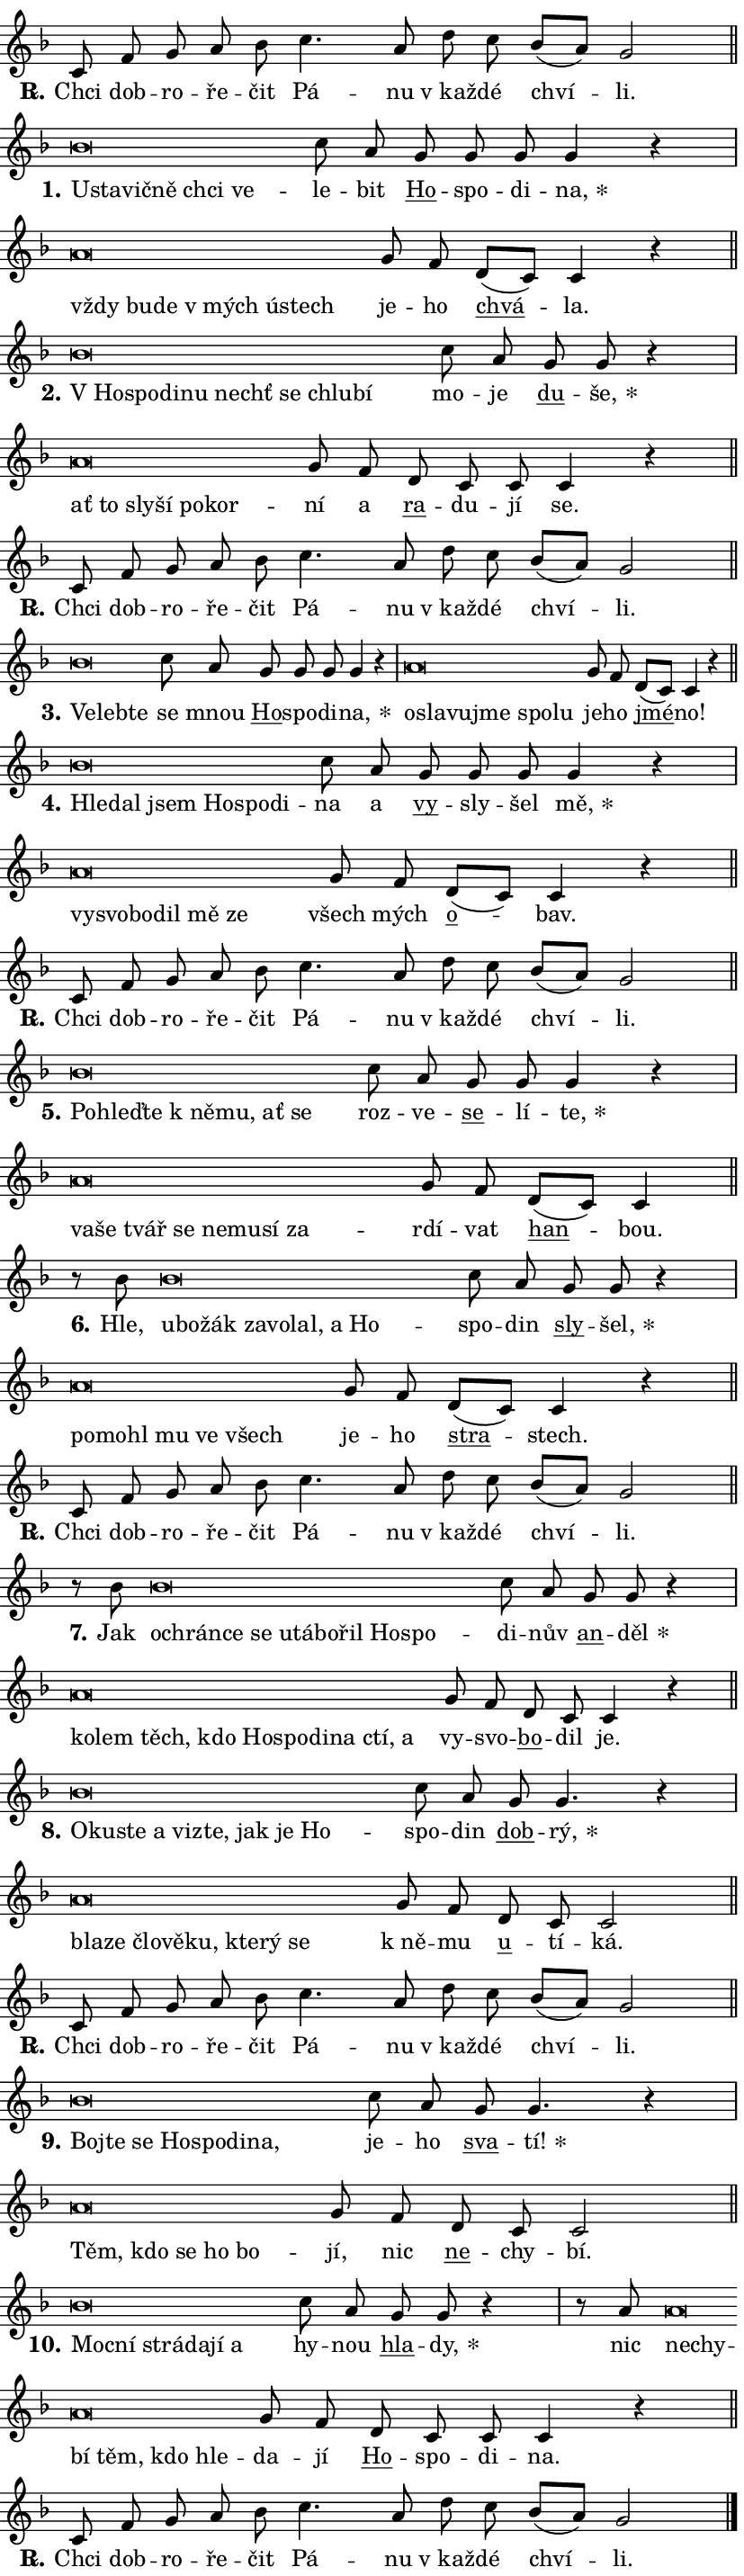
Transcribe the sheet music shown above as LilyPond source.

\version "2.24.0"
\header { tagline = "" }
\paper {
  indent = 0\cm
  top-margin = 0\cm
  right-margin = 0.13\cm % to fit lyric hyphens
  bottom-margin = 0\cm
  left-margin = 0\cm
  paper-width = 14\cm
  page-breaking = #ly:one-page-breaking
  system-system-spacing.basic-distance = #11
  score-system-spacing.basic-distance = #11
  ragged-last = ##f
}


%% Author: Thomas Morley
%% https://lists.gnu.org/archive/html/lilypond-user/2020-05/msg00002.html
#(define (line-position grob)
"Returns position of @var[grob} in current system:
   @code{'start}, if at first time-step
   @code{'end}, if at last time-step
   @code{'middle} otherwise
"
  (let* ((col (ly:item-get-column grob))
         (ln (ly:grob-object col 'left-neighbor))
         (rn (ly:grob-object col 'right-neighbor))
         (col-to-check-left (if (ly:grob? ln) ln col))
         (col-to-check-right (if (ly:grob? rn) rn col))
         (break-dir-left
           (and
             (ly:grob-property col-to-check-left 'non-musical #f)
             (ly:item-break-dir col-to-check-left)))
         (break-dir-right
           (and
             (ly:grob-property col-to-check-right 'non-musical #f)
             (ly:item-break-dir col-to-check-right))))
        (cond ((eqv? 1 break-dir-left) 'start)
              ((eqv? -1 break-dir-right) 'end)
              (else 'middle))))

#(define (tranparent-at-line-position vctor)
  (lambda (grob)
  "Relying on @code{line-position} select the relevant enry from @var{vctor}.
Used to determine transparency,"
    (case (line-position grob)
      ((end) (not (vector-ref vctor 0)))
      ((middle) (not (vector-ref vctor 1)))
      ((start) (not (vector-ref vctor 2))))))

noteHeadBreakVisibility =
#(define-music-function (break-visibility)(vector?)
"Makes @code{NoteHead}s transparent relying on @var{break-visibility}"
#{
  \override NoteHead.transparent =
    #(tranparent-at-line-position break-visibility)
#})

#(define delete-ledgers-for-transparent-note-heads
  (lambda (grob)
    "Reads whether a @code{NoteHead} is transparent.
If so this @code{NoteHead} is removed from @code{'note-heads} from
@var{grob}, which is supposed to be @code{LedgerLineSpanner}.
As a result ledgers are not printed for this @code{NoteHead}"
    (let* ((nhds-array (ly:grob-object grob 'note-heads))
           (nhds-list
             (if (ly:grob-array? nhds-array)
                 (ly:grob-array->list nhds-array)
                 '()))
           ;; Relies on the transparent-property being done before
           ;; Staff.LedgerLineSpanner.after-line-breaking is executed.
           ;; This is fragile ...
           (to-keep
             (remove
               (lambda (nhd)
                 (ly:grob-property nhd 'transparent #f))
               nhds-list)))
      ;; TODO find a better method to iterate over grob-arrays, similiar
      ;; to filter/remove etc for lists
      ;; For now rebuilt from scratch
      (set! (ly:grob-object grob 'note-heads)  '())
      (for-each
        (lambda (nhd)
          (ly:pointer-group-interface::add-grob grob 'note-heads nhd))
        to-keep))))

squashNotes = {
  \override NoteHead.X-extent = #'(-0.2 . 0.2)
  \override NoteHead.Y-extent = #'(-0.75 . 0)
  \override NoteHead.stencil =
    #(lambda (grob)
       (let ((pos (ly:grob-property grob 'staff-position)))
         (begin
           (if (< pos -7) (display "ERROR: Lower brevis then expected\n") (display ""))
           (if (<= pos -6) ly:text-interface::print ly:note-head::print))))
}
unSquashNotes = {
  \revert NoteHead.X-extent
  \revert NoteHead.Y-extent
  \revert NoteHead.stencil
}

hideNotes = \noteHeadBreakVisibility #begin-of-line-visible
unHideNotes = \noteHeadBreakVisibility #all-visible

% work-around for resetting accidentals
% https://lilypond.org/doc/v2.23/Documentation/notation/displaying-rhythms#unmetered-music
cadenzaMeasure = {
  \cadenzaOff
  \partial 1024 s1024
  \cadenzaOn
}

#(define-markup-command (accent layout props text) (markup?)
  "Underline accented syllable"
  (interpret-markup layout props
    #{\markup \override #'(offset . 4.3) \underline { #text }#}))

responsum = \markup \concat {
  "R" \hspace #-1.05 \path #0.1 #'((moveto 0 0.07) (lineto 0.9 0.8)) \hspace #0.05 "."
}

spaceSize = #0.6828661417322834 % exact space size for TeX Gyre Schola

\layout {
  \context {
    \Staff
    \remove "Time_signature_engraver"
    \override LedgerLineSpanner.after-line-breaking = #delete-ledgers-for-transparent-note-heads
  }
  \context {
    \Lyrics {
      \override LyricSpace.minimum-distance = \spaceSize
      \override LyricText.font-name = #"TeX Gyre Schola"
      \override LyricText.font-size = 1
      \override StanzaNumber.font-name = #"TeX Gyre Schola Bold"
      \override StanzaNumber.font-size = 1
    }
  }
  \context {
    \Score 
    \override NoteHead.text =
      #(lambda (grob) 
        (let ((pos (ly:grob-property grob 'staff-position)))
          #{\markup {
            \combine
              \halign #-0.55 \raise #(if (= pos -6) 0 0.5) \override #'(thickness . 2) \draw-line #'(3.2 . 0)
              \musicglyph "noteheads.sM1"
          }#}))
  }
}

% magnetic-lyrics.ily
%
%   written by
%     Jean Abou Samra <jean@abou-samra.fr>
%     Werner Lemberg <wl@gnu.org>
%
%   adapted by
%     Jiri Hon <jiri.hon@gmail.com>
%
% Version 2022-Apr-15

% https://www.mail-archive.com/lilypond-user@gnu.org/msg149350.html

#(define (Left_hyphen_pointer_engraver context)
   "Collect syllable-hyphen-syllable occurrences in lyrics and store
them in properties.  This engraver only looks to the left.  For
example, if the lyrics input is @code{foo -- bar}, it does the
following.

@itemize @bullet
@item
Set the @code{text} property of the @code{LyricHyphen} grob between
@q{foo} and @q{bar} to @code{foo}.

@item
Set the @code{left-hyphen} property of the @code{LyricText} grob with
text @q{foo} to the @code{LyricHyphen} grob between @q{foo} and
@q{bar}.
@end itemize

Use this auxiliary engraver in combination with the
@code{lyric-@/text::@/apply-@/magnetic-@/offset!} hook."
   (let ((hyphen #f)
         (text #f))
     (make-engraver
      (acknowledgers
       ((lyric-syllable-interface engraver grob source-engraver)
        (set! text grob)))
      (end-acknowledgers
       ((lyric-hyphen-interface engraver grob source-engraver)
        ;(when (not (grob::has-interface grob 'lyric-space-interface))
          (set! hyphen grob)));)
      ((stop-translation-timestep engraver)
       (when (and text hyphen)
         (ly:grob-set-object! text 'left-hyphen hyphen))
       (set! text #f)
       (set! hyphen #f)))))

#(define (lyric-text::apply-magnetic-offset! grob)
   "If the space between two syllables is less than the value in
property @code{LyricText@/.details@/.squash-threshold}, move the right
syllable to the left so that it gets concatenated with the left
syllable.

Use this function as a hook for
@code{LyricText@/.after-@/line-@/breaking} if the
@code{Left_@/hyphen_@/pointer_@/engraver} is active."
   (let ((hyphen (ly:grob-object grob 'left-hyphen #f)))
     (when hyphen
       (let ((left-text (ly:spanner-bound hyphen LEFT)))
         (when (grob::has-interface left-text 'lyric-syllable-interface)
           (let* ((common (ly:grob-common-refpoint grob left-text X))
                  (this-x-ext (ly:grob-extent grob common X))
                  (left-x-ext
                   (begin
                     ;; Trigger magnetism for left-text.
                     (ly:grob-property left-text 'after-line-breaking)
                     (ly:grob-extent left-text common X)))
                  ;; `delta` is the gap width between two syllables.
                  (delta (- (interval-start this-x-ext)
                            (interval-end left-x-ext)))
                  (details (ly:grob-property grob 'details))
                  (threshold (assoc-get 'squash-threshold details 0.2)))
             (when (< delta threshold)
               (let* (;; We have to manipulate the input text so that
                      ;; ligatures crossing syllable boundaries are not
                      ;; disabled.  For languages based on the Latin
                      ;; script this is essentially a beautification.
                      ;; However, for non-Western scripts it can be a
                      ;; necessity.
                      (lt (ly:grob-property left-text 'text))
                      (rt (ly:grob-property grob 'text))
                      (is-space (grob::has-interface hyphen 'lyric-space-interface))
                      (space (if is-space " " ""))
                      (extra-delta (if is-space spaceSize 0))
                      ;; Append new syllable.
                      (ltrt-space (if (and (string? lt) (string? rt))
                                (string-append lt space rt)
                                (make-concat-markup (list lt space rt))))
                      ;; Right-align `ltrt` to the right side.
                      (ltrt-space-markup (grob-interpret-markup
                               grob
                               (make-translate-markup
                                (cons (interval-length this-x-ext) 0)
                                (make-right-align-markup ltrt-space)))))
                 (begin
                   ;; Don't print `left-text`.
                   (ly:grob-set-property! left-text 'stencil #f)
                   ;; Set text and stencil (which holds all collected
                   ;; syllables so far) and shift it to the left.
                   (ly:grob-set-property! grob 'text ltrt-space)
                   (ly:grob-set-property! grob 'stencil ltrt-space-markup)
                   (ly:grob-translate-axis! grob (- (- delta extra-delta)) X))))))))))


#(define (lyric-hyphen::displace-bounds-first grob)
   ;; Make very sure this callback isn't triggered too early.
   (let ((left (ly:spanner-bound grob LEFT))
         (right (ly:spanner-bound grob RIGHT)))
     (ly:grob-property left 'after-line-breaking)
     (ly:grob-property right 'after-line-breaking)
     (ly:lyric-hyphen::print grob)))

squashThreshold = #0.4

\layout {
  \context {
    \Lyrics
    \consists #Left_hyphen_pointer_engraver
    \override LyricText.after-line-breaking =
      #lyric-text::apply-magnetic-offset!
    \override LyricHyphen.stencil = #lyric-hyphen::displace-bounds-first
    \override LyricText.details.squash-threshold = \squashThreshold
    \override LyricHyphen.minimum-distance = 0
    \override LyricHyphen.minimum-length = \squashThreshold
  }
}

squashText = \override LyricText.details.squash-threshold = 9999
unSquashText = \override LyricText.details.squash-threshold = \squashThreshold

leftText = \override LyricText.self-alignment-X = #LEFT
unLeftText = \revert LyricText.self-alignment-X

starOffset = #(lambda (grob) 
                (let ((x_offset (ly:self-alignment-interface::aligned-on-x-parent grob)))
                  (if (= x_offset 0) 0 (+ x_offset 1.2))))

star = #(define-music-function (syllable)(string?)
"Append star separator at the end of a syllable"
#{
  \once \override LyricText.X-offset = #starOffset
  \lyricmode { \markup {
    #syllable
    \override #'((font-name . "TeX Gyre Schola Bold")) \hspace #0.2 \lower #0.65 \larger "*"
  } }
#})

starAccent = #(define-music-function (syllable)(string?)
"Append star separator at the end of a syllable and make accent"
#{
  \once \override LyricText.X-offset = #starOffset
  \lyricmode { \markup {
    \accent #syllable
    \override #'((font-name . "TeX Gyre Schola Bold")) \hspace #0.2 \lower #0.65 \larger "*"
  } }
#})

breath = #(define-music-function (syllable)(string?)
"Append breathing indicator at the end of a syllable"
#{
  \lyricmode { \markup { #syllable "+" } }
#})

optionalBreath = #(define-music-function (syllable)(string?)
"Append optional breathing indicator at the end of a syllable"
#{
  \lyricmode { \markup { #syllable "(+)" } }
#})


\score {
    <<
        \new Voice = "melody" { \cadenzaOn \key f \major \relative { c'8 f g a bes \bar "" c4. a8 \bar "" d c bes[( a)] g2 \cadenzaMeasure \bar "||" \break } }
        \new Lyrics \lyricsto "melody" { \lyricmode { \set stanza = \responsum
Chci dob -- ro -- ře -- čit Pá -- nu "v kaž" -- dé chví -- li. } }
    >>
    \layout {}
}

\score {
    <<
        \new Voice = "melody" { \cadenzaOn \key f \major \relative { \squashNotes bes'\breve*1/16 \hideNotes \breve*1/16 \bar "" \breve*1/16 \bar "" \breve*1/16 \bar "" \breve*1/16 \breve*1/16 \bar "" \unHideNotes \unSquashNotes c8 a \bar "" g g g g4 r \cadenzaMeasure \bar "|" \squashNotes a\breve*1/16 \hideNotes \breve*1/16 \bar "" \breve*1/16 \bar "" \breve*1/16 \bar "" \breve*1/16 \breve*1/16 \bar "" \unHideNotes \unSquashNotes g8 f \bar "" d[( c)] c4 r \cadenzaMeasure \bar "||" \break } }
        \new Lyrics \lyricsto "melody" { \lyricmode { \set stanza = "1."
\leftText U -- \squashText sta -- vič -- ně chci ve -- \unLeftText \unSquashText le -- bit \markup \accent Ho -- spo -- di -- \star na, \leftText vždy \squashText bu -- de "v mých" ú -- stech \unLeftText \unSquashText je -- ho \markup \accent chvá -- la. } }
    >>
    \layout {}
}

\score {
    <<
        \new Voice = "melody" { \cadenzaOn \key f \major \relative { \squashNotes bes'\breve*1/16 \hideNotes \breve*1/16 \bar "" \breve*1/16 \bar "" \breve*1/16 \bar "" \breve*1/16 \bar "" \breve*1/16 \bar "" \breve*1/16 \breve*1/16 \bar "" \unHideNotes \unSquashNotes c8 a \bar "" g8 g r4 \cadenzaMeasure \bar "|" \squashNotes a\breve*1/16 \hideNotes \breve*1/16 \bar "" \breve*1/16 \bar "" \breve*1/16 \bar "" \breve*1/16 \breve*1/16 \bar "" \unHideNotes \unSquashNotes g8 f \bar "" d c c c4 r \cadenzaMeasure \bar "||" \break } }
        \new Lyrics \lyricsto "melody" { \lyricmode { \set stanza = "2."
\leftText "V Ho" -- \squashText spo -- di -- nu nechť se chlu -- bí \unLeftText \unSquashText mo -- je \markup \accent du -- \star še, \leftText ať \squashText to sly -- ší po -- kor -- \unLeftText \unSquashText ní a \markup \accent ra -- du -- jí se. } }
    >>
    \layout {}
}

\score {
    <<
        \new Voice = "melody" { \cadenzaOn \key f \major \relative { c'8 f g a bes \bar "" c4. a8 \bar "" d c bes[( a)] g2 \cadenzaMeasure \bar "||" \break } }
        \new Lyrics \lyricsto "melody" { \lyricmode { \set stanza = \responsum
Chci dob -- ro -- ře -- čit Pá -- nu "v kaž" -- dé chví -- li. } }
    >>
    \layout {}
}

\score {
    <<
        \new Voice = "melody" { \cadenzaOn \key f \major \relative { \squashNotes bes'\breve*1/16 \hideNotes \breve*1/16 \breve*1/16 \bar "" \unHideNotes \unSquashNotes c8 a \bar "" g g g g4 r \cadenzaMeasure \bar "|" \squashNotes a\breve*1/16 \hideNotes \breve*1/16 \bar "" \breve*1/16 \bar "" \breve*1/16 \bar "" \breve*1/16 \breve*1/16 \bar "" \unHideNotes \unSquashNotes g8 f \bar "" d[( c)] c4 r \cadenzaMeasure \bar "||" \break } }
        \new Lyrics \lyricsto "melody" { \lyricmode { \set stanza = "3."
\leftText Ve -- \squashText leb -- te \unLeftText \unSquashText se mnou \markup \accent Ho -- spo -- di -- \star na, \leftText o -- \squashText sla -- vu -- jme spo -- lu \unLeftText \unSquashText je -- ho \markup \accent jmé -- no! } }
    >>
    \layout {}
}

\score {
    <<
        \new Voice = "melody" { \cadenzaOn \key f \major \relative { \squashNotes bes'\breve*1/16 \hideNotes \breve*1/16 \bar "" \breve*1/16 \bar "" \breve*1/16 \bar "" \breve*1/16 \breve*1/16 \bar "" \unHideNotes \unSquashNotes c8 a \bar "" g g g g4 r \cadenzaMeasure \bar "|" \squashNotes a\breve*1/16 \hideNotes \breve*1/16 \bar "" \breve*1/16 \bar "" \breve*1/16 \bar "" \breve*1/16 \breve*1/16 \bar "" \unHideNotes \unSquashNotes g8 f \bar "" d[( c)] c4 r \cadenzaMeasure \bar "||" \break } }
        \new Lyrics \lyricsto "melody" { \lyricmode { \set stanza = "4."
\leftText Hle -- \squashText dal jsem Ho -- spo -- di -- \unLeftText \unSquashText na a \markup \accent vy -- sly -- šel \star mě, \leftText vy -- \squashText svo -- bo -- dil mě ze \unLeftText \unSquashText všech mých \markup \accent o -- bav. } }
    >>
    \layout {}
}

\score {
    <<
        \new Voice = "melody" { \cadenzaOn \key f \major \relative { c'8 f g a bes \bar "" c4. a8 \bar "" d c bes[( a)] g2 \cadenzaMeasure \bar "||" \break } }
        \new Lyrics \lyricsto "melody" { \lyricmode { \set stanza = \responsum
Chci dob -- ro -- ře -- čit Pá -- nu "v kaž" -- dé chví -- li. } }
    >>
    \layout {}
}

\score {
    <<
        \new Voice = "melody" { \cadenzaOn \key f \major \relative { \squashNotes bes'\breve*1/16 \hideNotes \breve*1/16 \bar "" \breve*1/16 \bar "" \breve*1/16 \bar "" \breve*1/16 \bar "" \breve*1/16 \breve*1/16 \bar "" \unHideNotes \unSquashNotes c8 a \bar "" g g g4 r \cadenzaMeasure \bar "|" \squashNotes a\breve*1/16 \hideNotes \breve*1/16 \bar "" \breve*1/16 \bar "" \breve*1/16 \bar "" \breve*1/16 \bar "" \breve*1/16 \bar "" \breve*1/16 \breve*1/16 \bar "" \unHideNotes \unSquashNotes g8 f \bar "" d[( c)] c4 \cadenzaMeasure \bar "||" \break } }
        \new Lyrics \lyricsto "melody" { \lyricmode { \set stanza = "5."
\leftText Po -- \squashText hleď -- te "k ně" -- mu, ať se \unLeftText \unSquashText roz -- ve -- \markup \accent se -- lí -- \star te, \leftText va -- \squashText še tvář se ne -- mu -- sí za -- \unLeftText \unSquashText rdí -- vat \markup \accent han -- bou. } }
    >>
    \layout {}
}

\score {
    <<
        \new Voice = "melody" { \cadenzaOn \key f \major \relative { r8 bes'8 \squashNotes bes\breve*1/16 \hideNotes \breve*1/16 \bar "" \breve*1/16 \bar "" \breve*1/16 \bar "" \breve*1/16 \bar "" \breve*1/16 \bar "" \breve*1/16 \breve*1/16 \bar "" \unHideNotes \unSquashNotes c8 a \bar "" g8 g r4 \cadenzaMeasure \bar "|" \squashNotes a\breve*1/16 \hideNotes \breve*1/16 \bar "" \breve*1/16 \bar "" \breve*1/16 \bar "" \breve*1/16 \breve*1/16 \bar "" \unHideNotes \unSquashNotes g8 f \bar "" d[( c)] c4 r \cadenzaMeasure \bar "||" \break } }
        \new Lyrics \lyricsto "melody" { \lyricmode { \set stanza = "6."
Hle, \leftText u -- \squashText bo -- žák za -- vo -- lal, a Ho -- \unLeftText \unSquashText spo -- din \markup \accent sly -- \star šel, \leftText po -- \squashText mo -- hl mu ve všech \unLeftText \unSquashText je -- ho \markup \accent stra -- stech. } }
    >>
    \layout {}
}

\score {
    <<
        \new Voice = "melody" { \cadenzaOn \key f \major \relative { c'8 f g a bes \bar "" c4. a8 \bar "" d c bes[( a)] g2 \cadenzaMeasure \bar "||" \break } }
        \new Lyrics \lyricsto "melody" { \lyricmode { \set stanza = \responsum
Chci dob -- ro -- ře -- čit Pá -- nu "v kaž" -- dé chví -- li. } }
    >>
    \layout {}
}

\score {
    <<
        \new Voice = "melody" { \cadenzaOn \key f \major \relative { r8 bes'8 \squashNotes bes\breve*1/16 \hideNotes \breve*1/16 \bar "" \breve*1/16 \bar "" \breve*1/16 \bar "" \breve*1/16 \bar "" \breve*1/16 \bar "" \breve*1/16 \bar "" \breve*1/16 \bar "" \breve*1/16 \breve*1/16 \bar "" \unHideNotes \unSquashNotes c8 a \bar "" g8 g r4 \cadenzaMeasure \bar "|" \squashNotes a\breve*1/16 \hideNotes \breve*1/16 \bar "" \breve*1/16 \bar "" \breve*1/16 \bar "" \breve*1/16 \bar "" \breve*1/16 \bar "" \breve*1/16 \bar "" \breve*1/16 \bar "" \breve*1/16 \breve*1/16 \bar "" \unHideNotes \unSquashNotes g8 f \bar "" d c c4 r \cadenzaMeasure \bar "||" \break } }
        \new Lyrics \lyricsto "melody" { \lyricmode { \set stanza = "7."
Jak \leftText o -- \squashText chrán -- ce se u -- tá -- bo -- řil Ho -- spo -- \unLeftText \unSquashText di -- nův \markup \accent an -- \star děl \leftText ko -- \squashText lem těch, kdo Ho -- spo -- di -- na ctí, a \unLeftText \unSquashText vy -- svo -- \markup \accent bo -- dil je. } }
    >>
    \layout {}
}

\score {
    <<
        \new Voice = "melody" { \cadenzaOn \key f \major \relative { \squashNotes bes'\breve*1/16 \hideNotes \breve*1/16 \bar "" \breve*1/16 \bar "" \breve*1/16 \bar "" \breve*1/16 \bar "" \breve*1/16 \bar "" \breve*1/16 \bar "" \breve*1/16 \breve*1/16 \bar "" \unHideNotes \unSquashNotes c8 a \bar "" g8 g4. r4 \cadenzaMeasure \bar "|" \squashNotes a\breve*1/16 \hideNotes \breve*1/16 \bar "" \breve*1/16 \bar "" \breve*1/16 \bar "" \breve*1/16 \bar "" \breve*1/16 \bar "" \breve*1/16 \breve*1/16 \bar "" \unHideNotes \unSquashNotes g8 f \bar "" d c c2 \cadenzaMeasure \bar "||" \break } }
        \new Lyrics \lyricsto "melody" { \lyricmode { \set stanza = "8."
\leftText O -- \squashText ku -- ste a vi -- zte, jak je Ho -- \unLeftText \unSquashText spo -- din \markup \accent dob -- \star rý, \leftText bla -- \squashText ze člo -- vě -- ku, kte -- rý se \unLeftText \unSquashText "k ně" -- mu \markup \accent u -- tí -- ká. } }
    >>
    \layout {}
}

\score {
    <<
        \new Voice = "melody" { \cadenzaOn \key f \major \relative { c'8 f g a bes \bar "" c4. a8 \bar "" d c bes[( a)] g2 \cadenzaMeasure \bar "||" \break } }
        \new Lyrics \lyricsto "melody" { \lyricmode { \set stanza = \responsum
Chci dob -- ro -- ře -- čit Pá -- nu "v kaž" -- dé chví -- li. } }
    >>
    \layout {}
}

\score {
    <<
        \new Voice = "melody" { \cadenzaOn \key f \major \relative { \squashNotes bes'\breve*1/16 \hideNotes \breve*1/16 \bar "" \breve*1/16 \bar "" \breve*1/16 \bar "" \breve*1/16 \bar "" \breve*1/16 \breve*1/16 \bar "" \unHideNotes \unSquashNotes c8 a \bar "" g8 g4. r4 \cadenzaMeasure \bar "|" \squashNotes a\breve*1/16 \hideNotes \breve*1/16 \bar "" \breve*1/16 \bar "" \breve*1/16 \breve*1/16 \bar "" \unHideNotes \unSquashNotes g8 f \bar "" d c c2 \cadenzaMeasure \bar "||" \break } }
        \new Lyrics \lyricsto "melody" { \lyricmode { \set stanza = "9."
\leftText Boj -- \squashText te se Ho -- spo -- di -- na, \unLeftText \unSquashText je -- ho \markup \accent sva -- \star tí! \leftText Těm, \squashText kdo se ho bo -- \unLeftText \unSquashText jí, nic \markup \accent ne -- chy -- bí. } }
    >>
    \layout {}
}

\score {
    <<
        \new Voice = "melody" { \cadenzaOn \key f \major \relative { \squashNotes bes'\breve*1/16 \hideNotes \breve*1/16 \bar "" \breve*1/16 \bar "" \breve*1/16 \bar "" \breve*1/16 \breve*1/16 \bar "" \unHideNotes \unSquashNotes c8 a \bar "" g8 g r4 \cadenzaMeasure \bar "|" r8 a8 \squashNotes a\breve*1/16 \hideNotes \breve*1/16 \bar "" \breve*1/16 \bar "" \breve*1/16 \bar "" \breve*1/16 \breve*1/16 \bar "" \unHideNotes \unSquashNotes g8 f \bar "" d c c c4 r \cadenzaMeasure \bar "||" \break } }
        \new Lyrics \lyricsto "melody" { \lyricmode { \set stanza = "10."
\leftText Moc -- \squashText ní strá -- da -- jí a \unLeftText \unSquashText hy -- nou \markup \accent hla -- \star dy, nic \leftText ne -- \squashText chy -- bí těm, kdo hle -- \unLeftText \unSquashText da -- jí \markup \accent Ho -- spo -- di -- na. } }
    >>
    \layout {}
}

\score {
    <<
        \new Voice = "melody" { \cadenzaOn \key f \major \relative { c'8 f g a bes \bar "" c4. a8 \bar "" d c bes[( a)] g2 \cadenzaMeasure \bar "||" \break } \bar "|." }
        \new Lyrics \lyricsto "melody" { \lyricmode { \set stanza = \responsum
Chci dob -- ro -- ře -- čit Pá -- nu "v kaž" -- dé chví -- li. } }
    >>
    \layout {}
}
